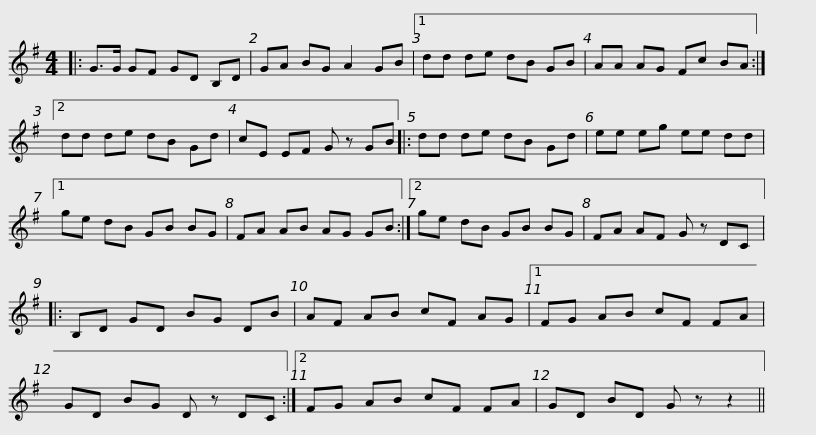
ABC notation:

X:1
L:1/8
M:4/4
I:linebreak $
K:G
V:1 treble
V:1
|: G>G GF GD B,D | GA BG A2 GB |1 dd de dB GB | AA AG Fc BA :|2 dd de dB Gd |$ %5
 cE EF G z GB |: dd de dB Gd | ee eg ee dd |1 ge dB GB BG | FA AB AG GB :|2$ %10
 ge dB GB BG | FA AF G z DC |: B,D GD BG DB | AF AB cF AG |1 FG AB cF FA |$ %15
 GD BG D z DC :|2 FG AB cF FA | GD BD G z z2 || %18
